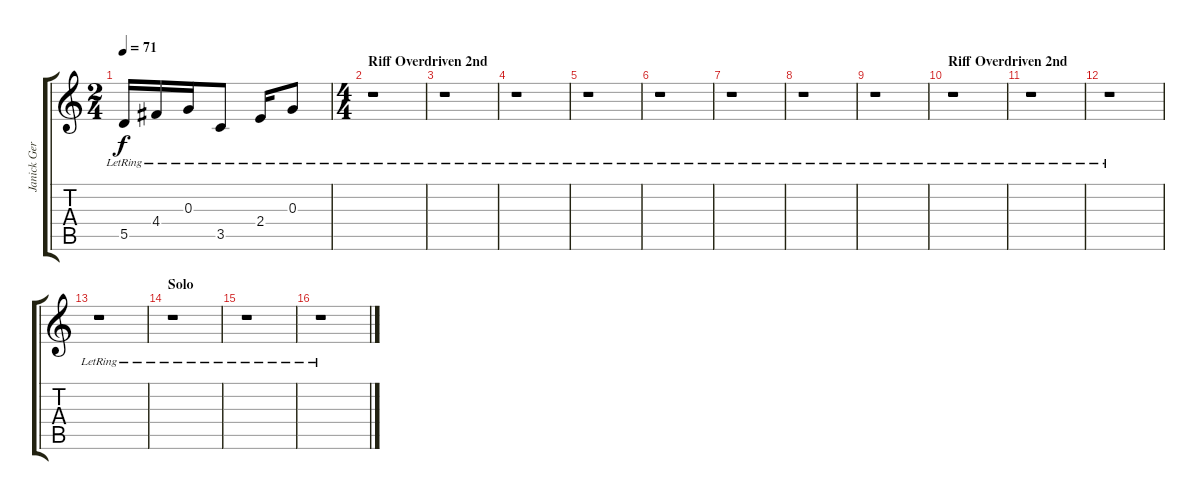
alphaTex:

\track ("Janick Gers (clean)" "Janick Ger") {instrument electricguitarclean}
\staff {score tabs}
\tuning (E4 B3 G3 D3 A2 E2) {hide}
\ts (2 4)
\tempo 71
\clef g2
\ks c
5.5{lr}.16{dy f} 4.4{lr}.16 0.3{lr}.16 3.5{lr}.8 2.4{lr}.16 0.3{lr}.8 |
\ts (4 4)
\section ("" "Riff Overdriven 2nd")
r.1 |
r.1 |
r.1 |
r.1 |
r.1 |
r.1 |
r.1 |
r.1 |
\section ("" "Riff Overdriven 2nd")
r.1 |
r.1 |
r.1 |
r.1 |
\section ("" "Solo")
r.1 |
r.1 |
r.1
